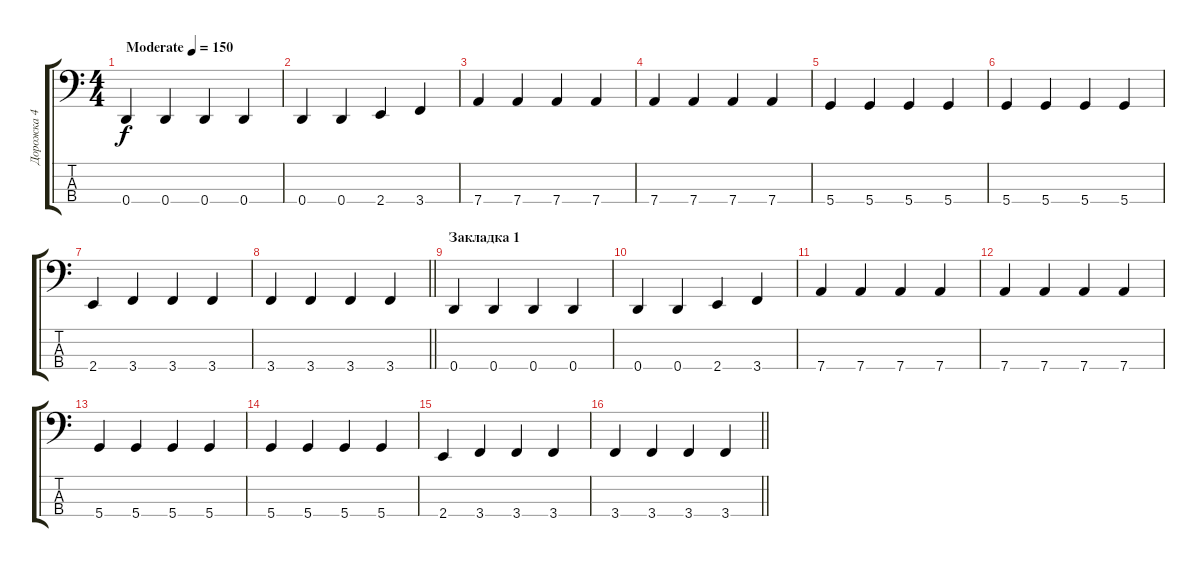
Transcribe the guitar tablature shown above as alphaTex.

\track ("Дорожка 4" "Дорожка 4") {instrument electricbasspick}
\staff {score tabs}
\tuning (G2 D2 A1 D1) {hide}
\ts (4 4)
\tempo (150 "Moderate")
\clef f4
\ks c
0.4.4{dy f instrument electricbasspick} 0.4.4 0.4.4 0.4.4 |
0.4.4 0.4.4 2.4.4 3.4.4 |
7.4.4 7.4.4 7.4.4 7.4.4 |
7.4.4 7.4.4 7.4.4 7.4.4 |
5.4.4 5.4.4 5.4.4 5.4.4 |
5.4.4 5.4.4 5.4.4 5.4.4 |
2.4.4 3.4.4 3.4.4 3.4.4 |
\barLineRight lightlight
3.4.4 3.4.4 3.4.4 3.4.4 |
\section ("" "Закладка 1")
0.4.4 0.4.4 0.4.4 0.4.4 |
0.4.4 0.4.4 2.4.4 3.4.4 |
7.4.4 7.4.4 7.4.4 7.4.4 |
7.4.4 7.4.4 7.4.4 7.4.4 |
5.4.4 5.4.4 5.4.4 5.4.4 |
5.4.4 5.4.4 5.4.4 5.4.4 |
2.4.4 3.4.4 3.4.4 3.4.4 |
\barLineRight lightlight
3.4.4 3.4.4 3.4.4 3.4.4
